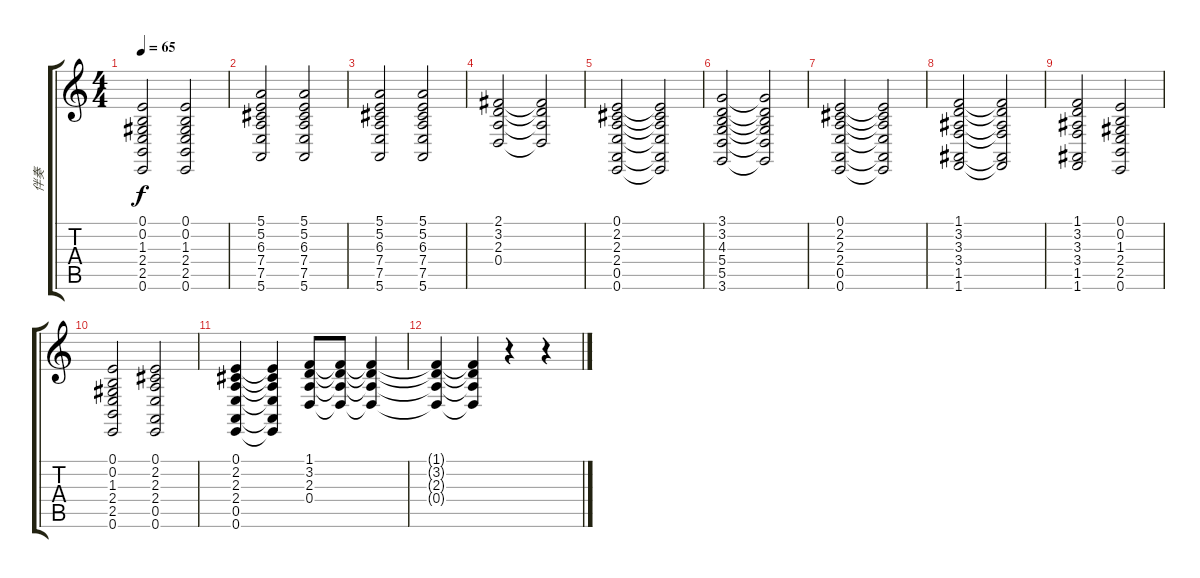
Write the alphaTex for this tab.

\track ("伴奏" "伴奏") {instrument synthstrings1}
\staff {score tabs}
\tuning (E4 B3 G3 D3 A2 E2) {hide}
\ts (4 4)
\tempo 65
\clef g2
\ks c
(0.1 0.2 1.3 2.4 2.5 0.6).2{dy f} (0.1 0.2 1.3 2.4 2.5 0.6).2 |
(5.1 5.2 6.3 7.4 7.5 5.6).2 (5.1 5.2 6.3 7.4 7.5 5.6).2 |
(5.1 5.2 6.3 7.4 7.5 5.6).2 (5.1 5.2 6.3 7.4 7.5 5.6).2 |
(2.1 3.2 2.3 0.4).2 (2.1{t} 3.2{t} 2.3{t} 0.4{t}).2 |
(0.1 2.2 2.3 2.4 0.5 0.6).2 (0.1{t} 2.2{t} 2.3{t} 2.4{t} 0.5{t} 0.6{t}).2 |
(3.1 3.2 4.3 5.4 5.5 3.6).2 (3.1{t} 3.2{t} 4.3{t} 5.4{t} 5.5{t} 3.6{t}).2 |
(0.1 2.2 2.3 2.4 0.5 0.6).2 (0.1{t} 2.2{t} 2.3{t} 2.4{t} 0.5{t} 0.6{t}).2 |
(1.1 3.2 3.3 3.4 1.5 1.6).2 (1.1{t} 3.2{t} 3.3{t} 3.4{t} 1.5{t} 1.6{t}).2 |
(1.1 3.2 3.3 3.4 1.5 1.6).2 (0.1 0.2 1.3 2.4 2.5 0.6).2 |
(0.1 0.2 1.3 2.4 2.5 0.6).2 (0.1 2.2 2.3 2.4 0.5 0.6).2 |
(0.1 2.2 2.3 2.4 0.5 0.6).4 (0.1{t} 2.2{t} 2.3{t} 2.4{t} 0.5{t} 0.6{t}).4 (1.1 3.2 2.3 0.4).8 (1.1{t} 3.2{t} 2.3{t} 0.4{t}).8 (1.1{t} 3.2{t} 2.3{t} 0.4{t}).4 |
(1.1{t} 3.2{t} 2.3{t} 0.4{t}).4 (1.1{t} 3.2{t} 2.3{t} 0.4{t}).4 r.4 r.4
